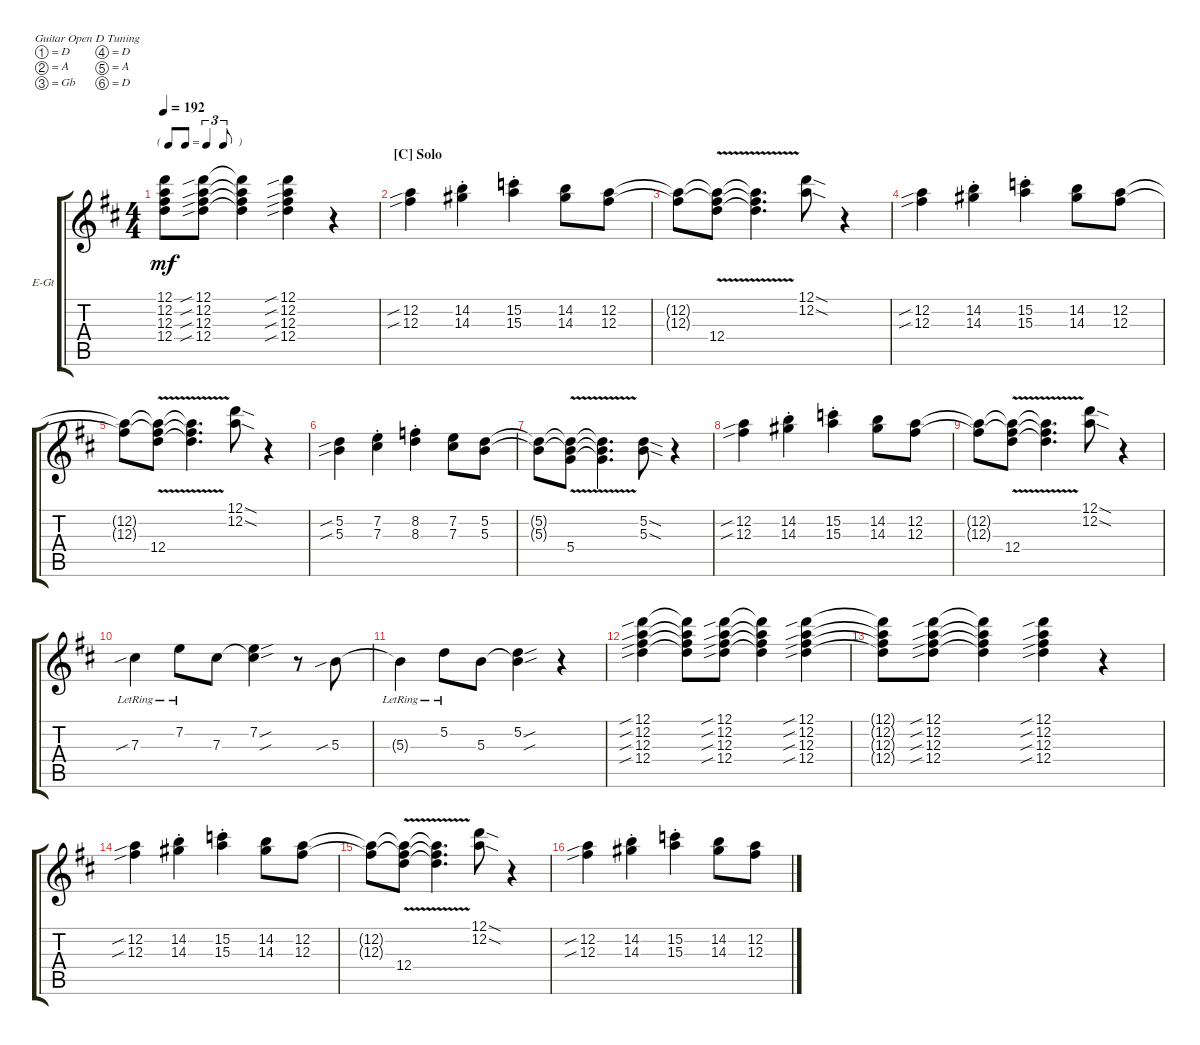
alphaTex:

\defaultSystemsLayout 4
\bracketExtendMode groupsimilarinstruments
\firstSystemTrackNameOrientation horizontal
\otherSystemsTrackNameOrientation horizontal
\track ("Electric Guitar open D" "E-Gt") {instrument overdrivenguitar}
\staff {score tabs}
\tuning (D4 A3 Gb3 D3 A2 D2)
\ts (4 4)
\tf triplet8th
\tempo 192
\clef g2
\scale
0.333333
\ks d
(12.2{t} 12.1{t} 12.3{t} 12.4{t}).8{dy mf} (12.2{sib} 12.1{sib} 12.3{sib} 12.4{sib}).8 (12.2{t} 12.1{t} 12.3{t} 12.4{t}).4 (12.2{sib} 12.1{sib} 12.3{sib} 12.4{sib}).4 r.4 |
\section ("C" "Solo")
\scale
0.333333 (12.2{sib} 12.3{sib}).4 (14.3{st} 14.2{st}).4 (15.3{st} 15.2{st}).4 (14.3 14.2).8 (12.2 12.3).8 |
\scale
0.333333 (12.2{t} 12.3{t}).8 (12.4{v} 12.2{v t} 12.3{v t}).8 (12.4{v t} 12.2{v t} 12.3{v t}).4{d} (12.1{sod} 12.2{sod}).8 r.4 |
\scale
0.333333 (12.2{sib} 12.3{sib}).4 (14.3{st} 14.2{st}).4 (15.3{st} 15.2{st}).4 (14.3 14.2).8 (12.2 12.3).8 |
\scale
0.333333 (12.2{t} 12.3{t}).8 (12.4{v} 12.2{v t} 12.3{v t}).8 (12.4{v t} 12.2{v t} 12.3{v t}).4{d} (12.1{sod} 12.2{sod}).8 r.4 |
\scale
0.333333 (5.3{sib} 5.2{sib}).4 (7.3{st} 7.2{st}).4 (8.3{st} 8.2{st}).4 (7.3 7.2).8 (5.3 5.2).8 |
\scale
0.333333 (5.3{t} 5.2{t}).8 (5.4{v} 5.3{v t} 5.2{v t}).8 (5.4{v t} 5.3{v t} 5.2{v t}).4{d} (5.3{sod} 5.2{sod}).8 r.4 |
\scale
0.333333 (12.2{sib} 12.3{sib}).4 (14.3{st} 14.2{st}).4 (15.3{st} 15.2{st}).4 (14.3 14.2).8 (12.2 12.3).8 |
\scale
0.333333 (12.2{t} 12.3{t}).8 (12.4{v} 12.2{v t} 12.3{v t}).8 (12.4{v t} 12.2{v t} 12.3{v t}).4{d} (12.1{sod} 12.2{sod}).8 r.4 |
\scale
0.333333 7.3{sib lr}.4 7.2{lr}.8 7.3.8 (7.2{sou} 7.3{sou t}).4 r.8 5.3{sib}.8 |
\scale
0.333333 5.3{lr t}.4 5.2{lr}.8 5.3.8 (5.2{sou} 5.3{sou t}).4 r.4 |
\scale
0.333333 (12.2{sib} 12.1{sib} 12.3{sib} 12.4{sib}).4 (12.2{t} 12.1{t} 12.3{t} 12.4{t}).8 (12.2{sib} 12.1{sib} 12.3{sib} 12.4{sib}).8 (12.2{t} 12.1{t} 12.3{t} 12.4{t}).4 (12.2{sib} 12.1{sib} 12.3{sib} 12.4{sib}).4 |
\scale
0.333333 (12.2{t} 12.1{t} 12.3{t} 12.4{t}).8 (12.2{sib} 12.1{sib} 12.3{sib} 12.4{sib}).8 (12.2{t} 12.1{t} 12.3{t} 12.4{t}).4 (12.2{sib} 12.1{sib} 12.3{sib} 12.4{sib}).4 r.4 |
\scale
0.333333 (12.2{sib} 12.3{sib}).4 (14.3{st} 14.2{st}).4 (15.3{st} 15.2{st}).4 (14.3 14.2).8 (12.2 12.3).8 |
\scale
0.333333 (12.2{t} 12.3{t}).8 (12.4{v} 12.2{v t} 12.3{v t}).8 (12.4{v t} 12.2{v t} 12.3{v t}).4{d} (12.1{sod} 12.2{sod}).8 r.4 |
\scale
0.333333 (12.2{sib} 12.3{sib}).4 (14.3{st} 14.2{st}).4 (15.3{st} 15.2{st}).4 (14.3 14.2).8 (12.2 12.3).8
